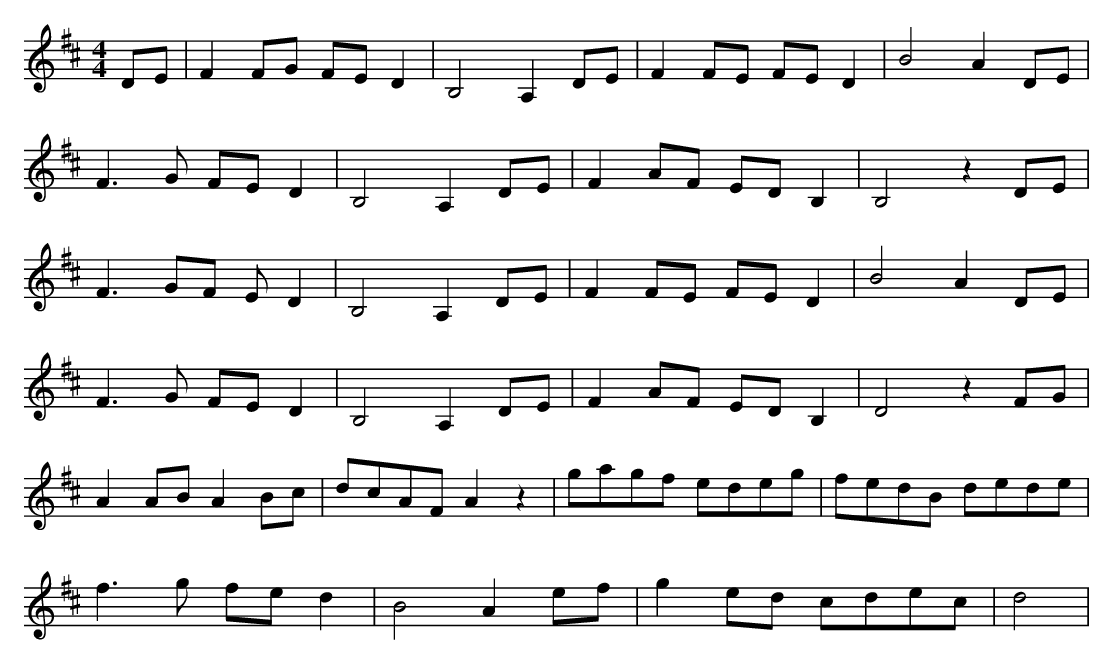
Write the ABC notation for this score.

X:1
M:4/4
K:D
DE|F2FG FED2|B,4 A,2DE|F2FE FED2|B4 A2DE|
F3G FED2|B,4 A,2DE|F2AF EDB,2|B,4 z2DE|
F3GF ED2|B,4 A,2DE|F2FE FED2|B4 A2DE|
F3G FED2|B,4 A,2DE|F2AF EDB,2|D4 z2FG|
A2AB A2Bc|dcAF A2z2|gagf edeg|fedB dede|
f3g fed2|B4 A2ef|g2ed cdec|d4|
